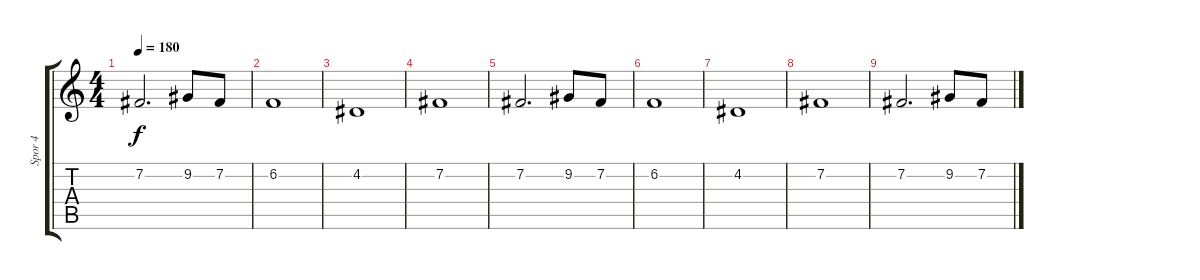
\track ("Spor 4" "Spor 4") {instrument violin}
\staff {score tabs}
\tuning (E4 B3 G3 D3 A2 E2) {hide}
\ts (4 4)
\tempo 180
\clef g2
\ks c
7.2.2{d dy f} 9.2.8 7.2.8 |
6.2.1 |
4.2.1 |
7.2.1 |
7.2.2{d} 9.2.8 7.2.8 |
6.2.1 |
4.2.1 |
7.2.1 |
7.2.2{d} 9.2.8 7.2.8
